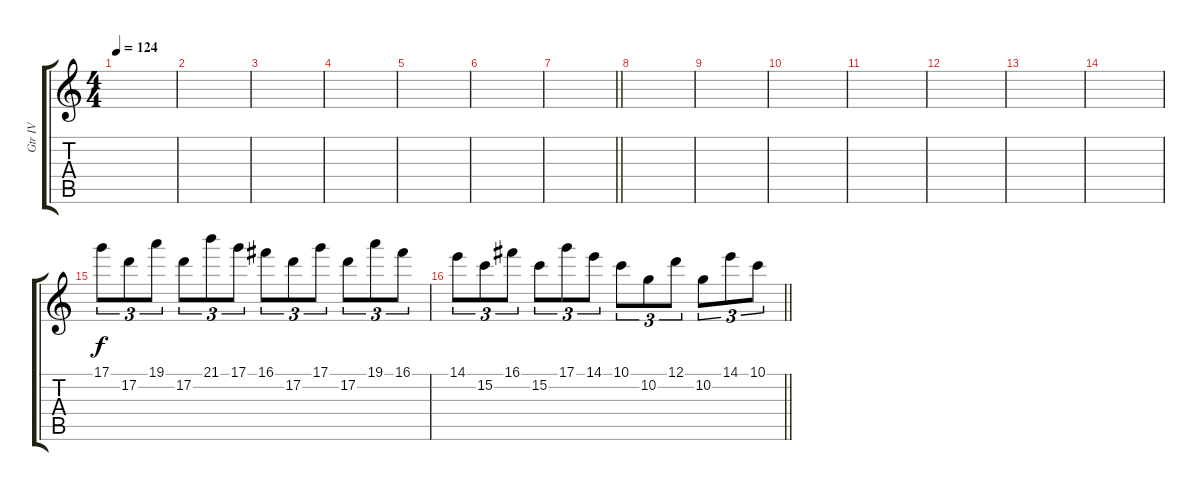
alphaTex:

\track ("Gtr IV" "Gtr IV") {instrument distortionguitar}
\staff {score tabs}
\tuning (D4 A3 F3 C3 G2 C2) {hide}
\ts (4 4)
\tempo 124
\clef g2
\ks c
|
|
|
|
|
|
\barLineRight lightlight
|
|
|
|
|
|
|
|
17.1.8{tu (3 2)} 17.2.8{tu (3 2)} 19.1.8{tu (3 2)} 17.2.8{tu (3 2)} 21.1.8{tu (3 2)} 17.1.8{tu (3 2)} 16.1.8{tu (3 2)} 17.2.8{tu (3 2)} 17.1.8{tu (3 2)} 17.2.8{tu (3 2)} 19.1.8{tu (3 2)} 16.1.8{tu (3 2)} |
\barLineRight lightlight
14.1.8{tu (3 2)} 15.2.8{tu (3 2)} 16.1.8{tu (3 2)} 15.2.8{tu (3 2)} 17.1.8{tu (3 2)} 14.1.8{tu (3 2)} 10.1.8{tu (3 2)} 10.2.8{tu (3 2)} 12.1.8{tu (3 2)} 10.2.8{tu (3 2)} 14.1.8{tu (3 2)} 10.1.8{tu (3 2)}
